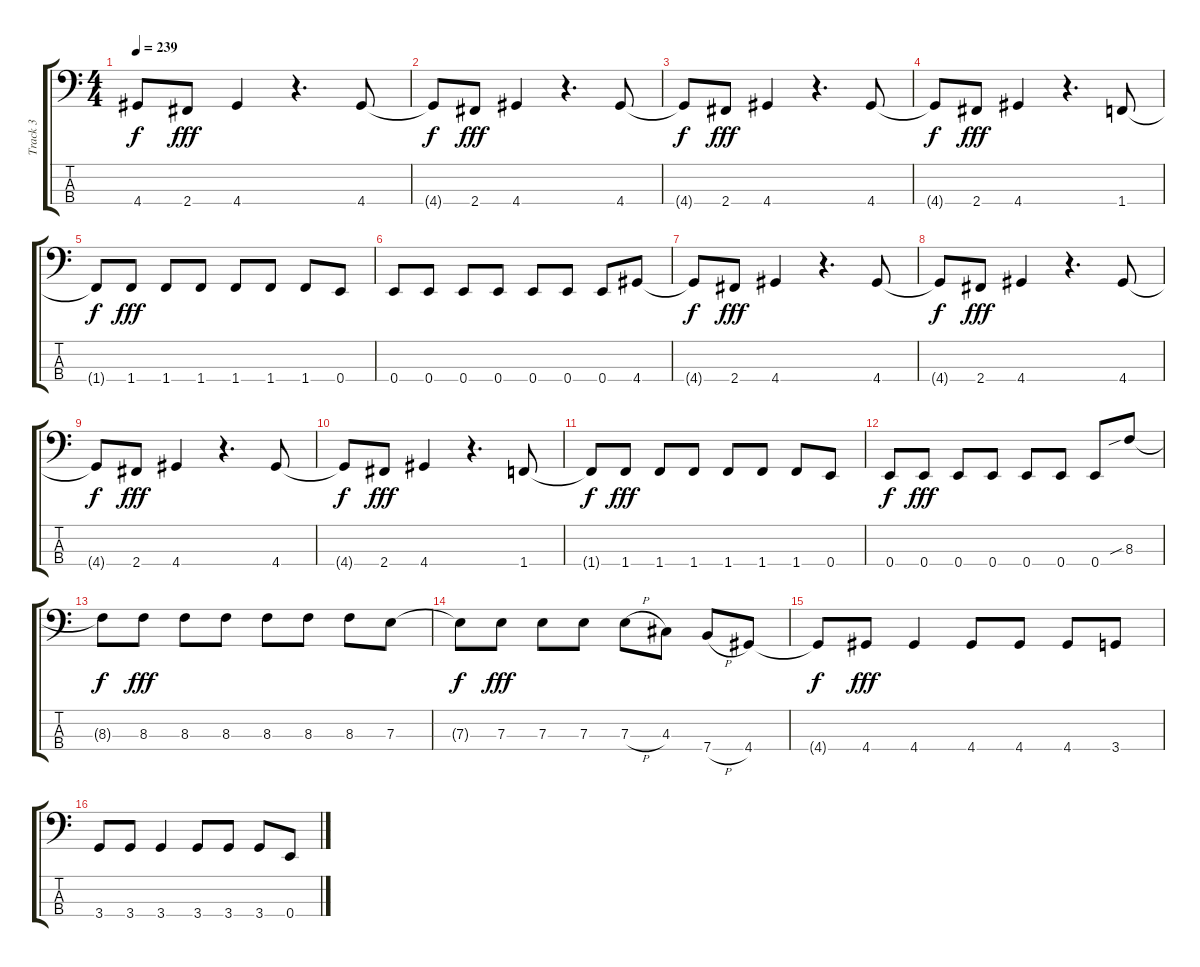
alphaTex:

\track ("Track 3" "Track 3") {instrument electricbassfinger}
\staff {score tabs}
\tuning (G2 D2 A1 E1) {hide}
\ts (4 4)
\tempo 239
\clef f4
\ks c
4.4{t}.8{dy f} 2.4.8{dy fff} 4.4.4 r.4{d} 4.4.8 |
4.4{t}.8{dy f} 2.4.8{dy fff} 4.4.4 r.4{d} 4.4.8 |
4.4{t}.8{dy f} 2.4.8{dy fff} 4.4.4 r.4{d} 4.4.8 |
4.4{t}.8{dy f} 2.4.8{dy fff} 4.4.4 r.4{d} 1.4.8 |
1.4{t}.8{dy f} 1.4.8{dy fff} 1.4.8 1.4.8 1.4.8 1.4.8 1.4.8 0.4.8 |
0.4.8 0.4.8 0.4.8 0.4.8 0.4.8 0.4.8 0.4.8 4.4.8 |
4.4{t}.8{dy f} 2.4.8{dy fff} 4.4.4 r.4{d} 4.4.8 |
4.4{t}.8{dy f} 2.4.8{dy fff} 4.4.4 r.4{d} 4.4.8 |
4.4{t}.8{dy f} 2.4.8{dy fff} 4.4.4 r.4{d} 4.4.8 |
4.4{t}.8{dy f} 2.4.8{dy fff} 4.4.4 r.4{d} 1.4.8 |
1.4{t}.8{dy f} 1.4.8{dy fff} 1.4.8 1.4.8 1.4.8 1.4.8 1.4.8 0.4.8 |
0.4.8{dy f} 0.4.8{dy fff} 0.4.8 0.4.8 0.4.8 0.4.8 0.4.8 8.3{sib}.8 |
8.3{t}.8{dy f} 8.3.8{dy fff} 8.3.8 8.3.8 8.3.8 8.3.8 8.3.8 7.3.8 |
7.3{t}.8{dy f} 7.3.8{dy fff} 7.3.8 7.3.8 7.3{h}.8 4.3.8 7.4{h}.8 4.4.8 |
4.4{t}.8{dy f} 4.4.8{dy fff} 4.4.4 4.4.8 4.4.8 4.4.8 3.4.8 |
3.4.8 3.4.8 3.4.4 3.4.8 3.4.8 3.4.8 0.4.8
